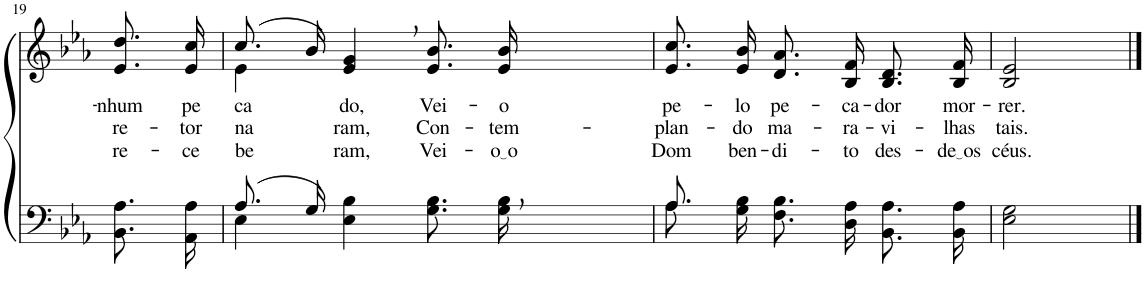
**kern	**kern	**text	**text	**text
*part2	*part1	*part1	*part1	*part1
*staff2	*staff1	*staff1	*staff1	*staff1
*I"Parte III e IV	*I"Parte I e II	*	*	*
!!LO:PB:g=z
*clefF4	*clefG2	*	*	*
*k[b-e-a-]	*k[b-e-a-]	*	*	*
*M3/4	*M3/4	*	*	*
=19	=19	=19	=19	=19
!	!	!LO:LY:b	!LO:LY:b	!LO:LY:b
8.BB-\ 8.A-\L	8.e-/ 8.dd/L	nhum	re-	re-
!	!	!LO:LY:b	!LO:LY:b	!LO:LY:b
16AA-\ 16A-\Jk	16e-/ 16cc/Jk	pe-	-tor-	-ce-
=20	=20	=20	=20	=20
*^	*^	*	*	*
!	!	!	!	!LO:LY:b	!LO:LY:b	!LO:LY:b
(8.A-/L	4E-\	(8.cc/L	4e-\	-ca-	-na-	-be-
16G/Jk)	.	16b-/Jk)	.	.	.	.
!	!	!	!	!LO:LY:b	!LO:LY:b	!LO:LY:b
2ryy	4E-\ 4B-\	4e-/, 4g/,	2ryy	-do,	-ram,	-ram,
!	!	!	!	!LO:LY:b	!LO:LY:b	!LO:LY:b
.	8.G\ 8.B-\L	8.e-/ 8.b-/L	.	Vei-	Con-	Vei-
!	!	!	!	!LO:LY:b	!LO:LY:b	!LO:LY:b
.	16G\ 16B-\Jk	16e-/ 16b-/Jk	.	-o	-tem-	o o
*	*	*v	*v	*	*	*
=21	=21	=21	=21	=21	=21
!	!	!	!LO:LY:b	!LO:LY:b	!LO:LY:b
8.A-/	8.A-\L	8.e-/ 8.cc/L	pe-	-plan-	Dom
!	!	!	!LO:LY:b	!LO:LY:b	!LO:LY:b
2ryy	16G\ 16B-\Jk	16e-/ 16b-/Jk	-lo	-do	ben-
!	!	!	!LO:LY:b	!LO:LY:b	!LO:LY:b
.	8.F\ 8.B-\L	8.d/ 8.a-/L	pe-	ma-	-di-
!	!	!	!LO:LY:b	!LO:LY:b	!LO:LY:b
.	16D\ 16A-\Jk	16B-/ 16f/Jk	-ca-	-ra-	-to
!	!	!	!LO:LY:b	!LO:LY:b	!LO:LY:b
.	8.BB-\ 8.A-\L	8.B-/ 8.d/L	-dor	-vi-	des-
!	!	!	!LO:LY:b	!LO:LY:b	!LO:LY:b
16ryy	16BB-\ 16A-\Jk	16B-/ 16f/Jk	mor-	-lhas	de os
=22	=22	=22	=22	=22	=22
!	!	!	!LO:LY:b	!LO:LY:b	!LO:LY:b
*v	*v	*	*	*	*
2E-\ 2G\	2B-/ 2e-/	-rer.	tais.	céus.
==	==	==	==	==
*-	*-	*-	*-	*-
